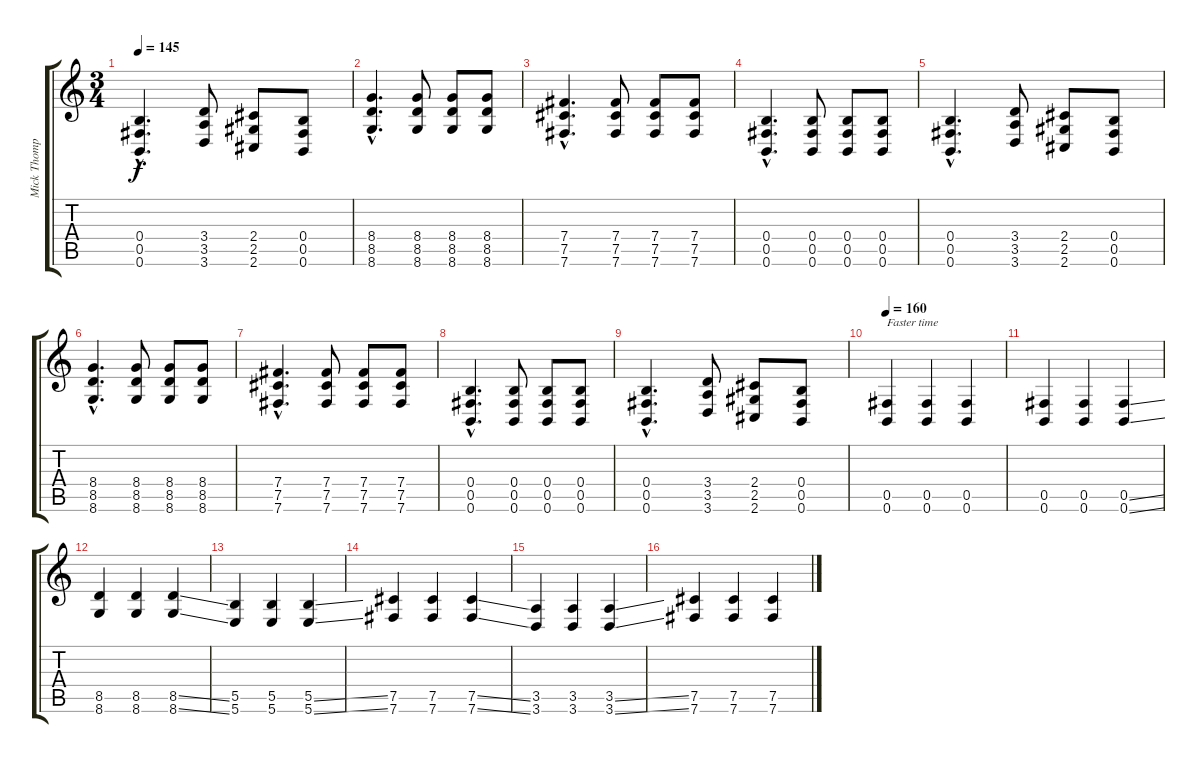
\track ("Mick Thompson" "Mick Thomp") {instrument distortionguitar}
\staff {score tabs}
\tuning (Db4 Ab3 E3 B2 Gb2 B1) {hide}
\ts (3 4)
\tempo 145
\clef g2
\ks c
(0.4{hac} 0.5{hac} 0.6{hac}).4{d dy f} (3.4 3.5 3.6).8 (2.4 2.5 2.6).8 (0.4 0.5 0.6).8 |
(8.4{hac} 8.5{hac} 8.6{hac}).4{d} (8.4 8.5 8.6).8 (8.4 8.5 8.6).8 (8.4 8.5 8.6).8 |
(7.4{hac} 7.5{hac} 7.6{hac}).4{d} (7.4 7.5 7.6).8 (7.4 7.5 7.6).8 (7.4 7.5 7.6).8 |
(0.4{hac} 0.5{hac} 0.6{hac}).4{d} (0.4 0.5 0.6).8 (0.4 0.5 0.6).8 (0.4 0.5 0.6).8 |
(0.4{hac} 0.5{hac} 0.6{hac}).4{d} (3.4 3.5 3.6).8 (2.4 2.5 2.6).8 (0.4 0.5 0.6).8 |
(8.4{hac} 8.5{hac} 8.6{hac}).4{d} (8.4 8.5 8.6).8 (8.4 8.5 8.6).8 (8.4 8.5 8.6).8 |
(7.4{hac} 7.5{hac} 7.6{hac}).4{d} (7.4 7.5 7.6).8 (7.4 7.5 7.6).8 (7.4 7.5 7.6).8 |
(0.4{hac} 0.5{hac} 0.6{hac}).4{d} (0.4 0.5 0.6).8 (0.4 0.5 0.6).8 (0.4 0.5 0.6).8 |
(0.4{hac} 0.5{hac} 0.6{hac}).4{d} (3.4 3.5 3.6).8 (2.4 2.5 2.6).8 (0.4 0.5 0.6).8 |
\tempo 160
(0.5 0.6).4{txt "Faster time"} (0.5 0.6).4 (0.5 0.6).4 |
(0.5 0.6).4 (0.5 0.6).4 (0.5{ss} 0.6{ss}).4 |
(8.5 8.6).4 (8.5 8.6).4 (8.5{ss} 8.6{ss}).4 |
(5.5 5.6).4 (5.5 5.6).4 (5.5{ss} 5.6{ss}).4 |
(7.5 7.6).4 (7.5 7.6).4 (7.5{ss} 7.6{ss}).4 |
(3.5 3.6).4 (3.5 3.6).4 (3.5{ss} 3.6{ss}).4 |
(7.5 7.6).4 (7.5 7.6).4 (7.5{ss} 7.6{ss}).4
